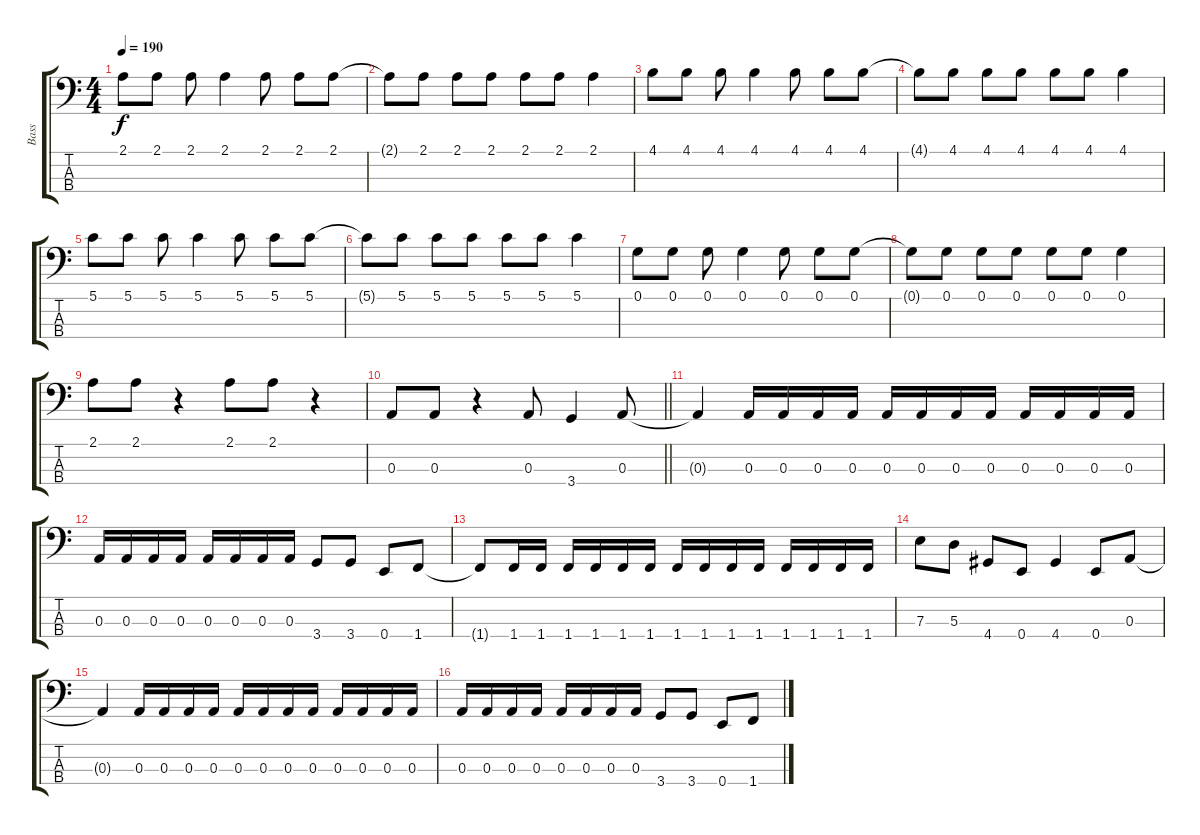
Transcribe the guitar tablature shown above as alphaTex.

\track ("Bass" "Bass") {instrument electricbassfinger}
\staff {score tabs}
\tuning (G2 D2 A1 E1) {hide}
\ts (4 4)
\tempo 190
\clef f4
\ks c
2.1.8{dy f} 2.1.8 2.1.8 2.1.4 2.1.8 2.1.8 2.1.8 |
2.1{t}.8 2.1.8 2.1.8 2.1.8 2.1.8 2.1.8 2.1.4 |
4.1.8 4.1.8 4.1.8 4.1.4 4.1.8 4.1.8 4.1.8 |
4.1{t}.8 4.1.8 4.1.8 4.1.8 4.1.8 4.1.8 4.1.4 |
5.1.8 5.1.8 5.1.8 5.1.4 5.1.8 5.1.8 5.1.8 |
5.1{t}.8 5.1.8 5.1.8 5.1.8 5.1.8 5.1.8 5.1.4 |
0.1.8 0.1.8 0.1.8 0.1.4 0.1.8 0.1.8 0.1.8 |
0.1{t}.8 0.1.8 0.1.8 0.1.8 0.1.8 0.1.8 0.1.4 |
2.1.8 2.1.8 r.4 2.1.8 2.1.8 r.4 |
\barLineRight lightlight
0.3.8 0.3.8 r.4 0.3.8 3.4.4 0.3.8 |
\section ("" "")
0.3{t}.4 0.3.16 0.3.16 0.3.16 0.3.16 0.3.16 0.3.16 0.3.16 0.3.16 0.3.16 0.3.16 0.3.16 0.3.16 |
0.3.16 0.3.16 0.3.16 0.3.16 0.3.16 0.3.16 0.3.16 0.3.16 3.4.8 3.4.8 0.4.8 1.4.8 |
1.4{t}.8 1.4.16 1.4.16 1.4.16 1.4.16 1.4.16 1.4.16 1.4.16 1.4.16 1.4.16 1.4.16 1.4.16 1.4.16 1.4.16 1.4.16 |
7.3.8 5.3.8 4.4.8 0.4.8 4.4.4 0.4.8 0.3.8 |
0.3{t}.4 0.3.16 0.3.16 0.3.16 0.3.16 0.3.16 0.3.16 0.3.16 0.3.16 0.3.16 0.3.16 0.3.16 0.3.16 |
0.3.16 0.3.16 0.3.16 0.3.16 0.3.16 0.3.16 0.3.16 0.3.16 3.4.8 3.4.8 0.4.8 1.4.8
